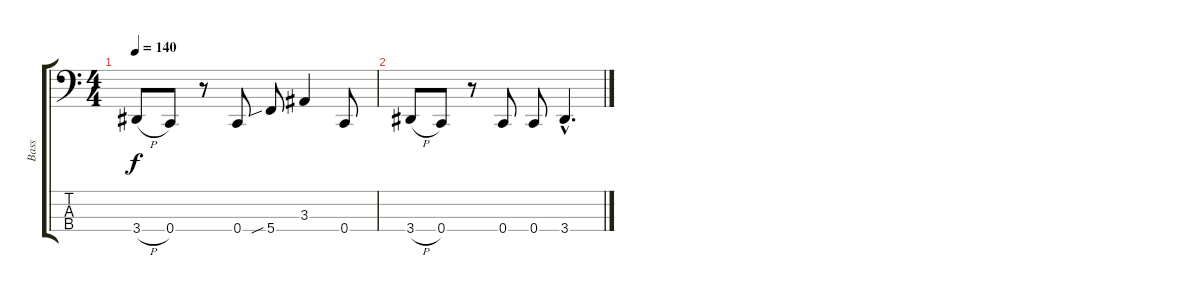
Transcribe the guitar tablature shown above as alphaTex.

\track ("Bass" "Bass") {instrument electricbasspick}
\staff {score tabs}
\tuning (F2 C2 G1 C1) {hide}
\ts (4 4)
\tempo 140
\clef f4
\ks c
3.4{h}.8{dy f} 0.4.8 r.8 0.4.8 5.4{sib}.8 3.3.4 0.4.8 |
3.4{h}.8 0.4.8 r.8 0.4.8 0.4.8 3.4{hac}.4{d}
